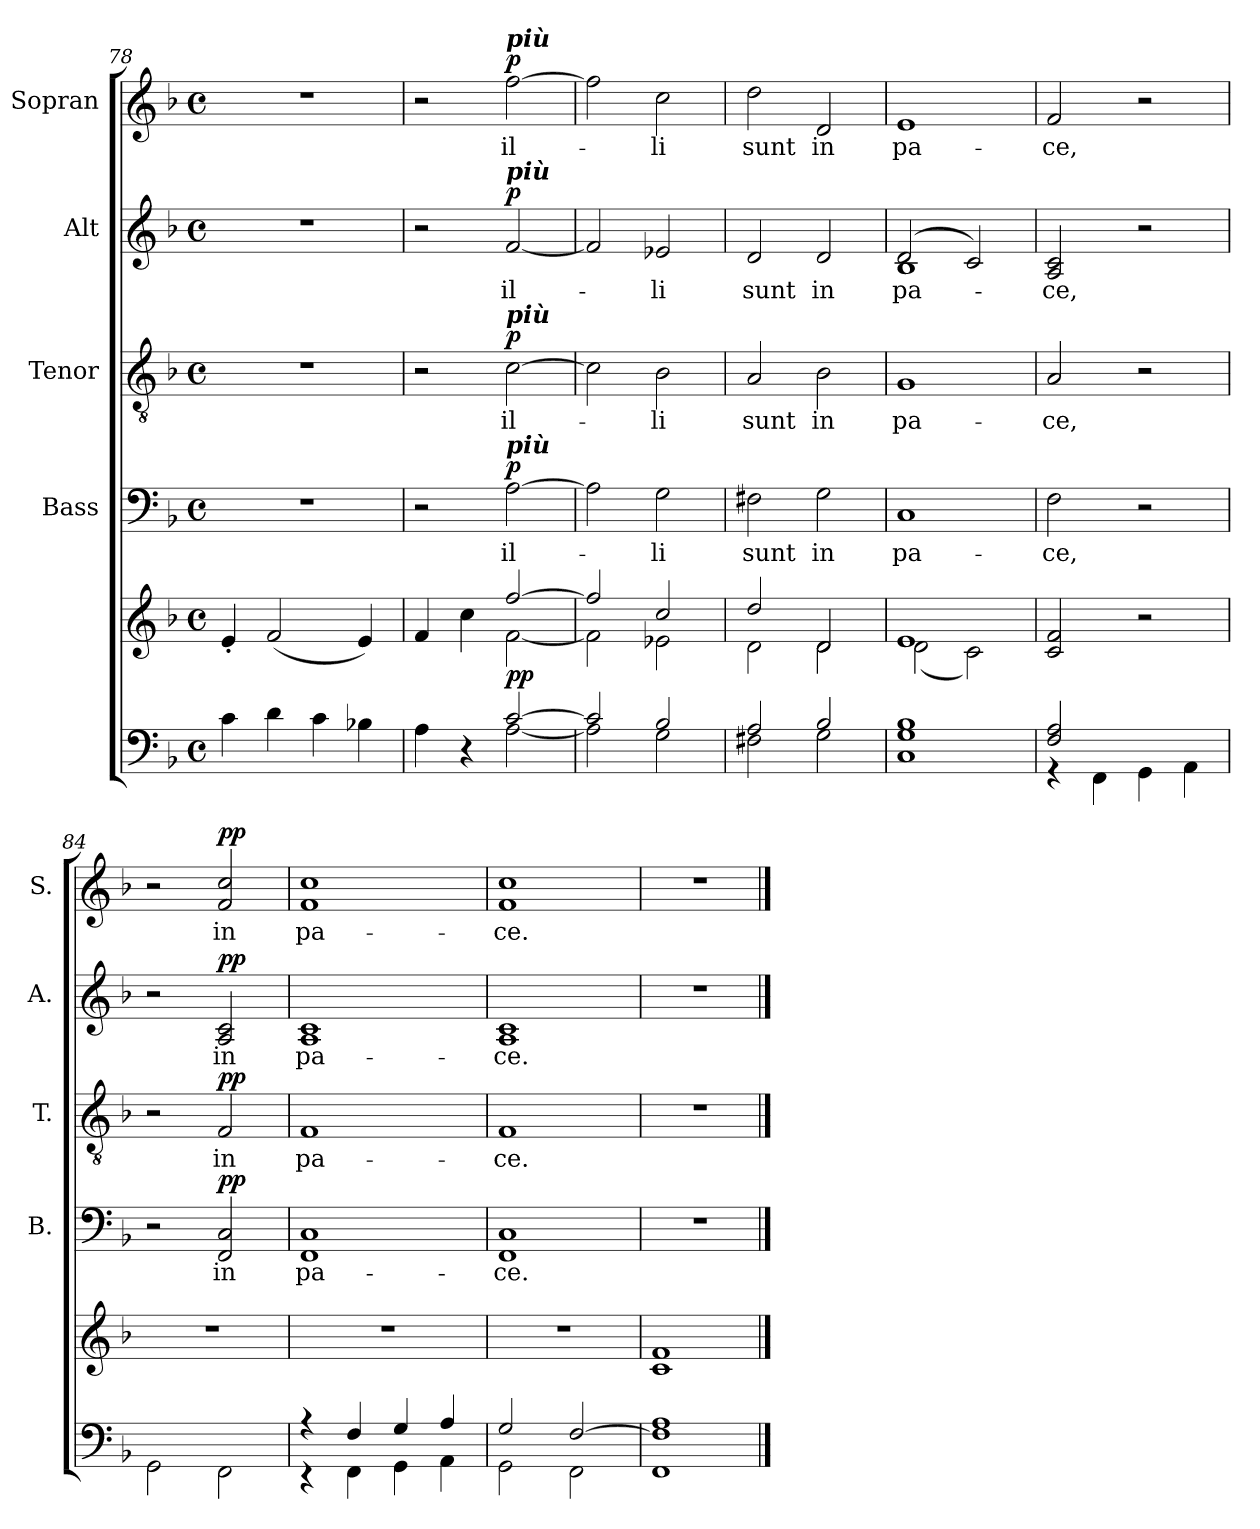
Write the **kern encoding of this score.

**kern	**kern	**dynam	**kern	**text	**dynam	**kern	**text	**dynam	**kern	**text	**dynam	**kern	**text	**dynam
*part5	*part5	*part5	*part4	*part4	*part4	*part3	*part3	*part3	*part2	*part2	*part2	*part1	*part1	*part1
*staff6	*staff5	*staff5/6	*staff4	*staff4	*staff4	*staff3	*staff3	*staff3	*staff2	*staff2	*staff2	*staff1	*staff1	*staff1
*	*	*	*I"Bass	*	*	*I"Tenor	*	*	*I"Alt	*	*	*I"Sopran	*	*
*	*	*	*I'B.	*	*	*I'T.	*	*	*I'A.	*	*	*I'S.	*	*
*clefF4	*clefG2	*	*clefF4	*	*	*clefGv2	*	*	*clefG2	*	*	*clefG2	*	*
*k[b-]	*k[b-]	*	*k[b-]	*	*	*k[b-]	*	*	*k[b-]	*	*	*k[b-]	*	*
*F:	*F:	*	*F:	*	*	*F:	*	*	*F:	*	*	*F:	*	*
*M4/4	*M4/4	*	*M4/4	*	*	*M4/4	*	*	*M4/4	*	*	*M4/4	*	*
*met(c)	*met(c)	*	*met(c)	*	*	*met(c)	*	*	*met(c)	*	*	*met(c)	*	*
=78	=78	=78	=78	=78	=78	=78	=78	=78	=78	=78	=78	=78	=78	=78
4c\	4e'</	.	1r	.	.	1r	.	.	1r	.	.	1r	.	.
4d\	(<2f/	.	.	.	.	.	.	.	.	.	.	.	.	.
4c\	.	.	.	.	.	.	.	.	.	.	.	.	.	.
4B-X\	4e/)	.	.	.	.	.	.	.	.	.	.	.	.	.
=79	=79	=79	=79	=79	=79	=79	=79	=79	=79	=79	=79	=79	=79	=79
*^	*^	*	*	*	*	*	*	*	*	*	*	*	*	*
2ryy	4A\	4f/	2ryy	.	2r	.	.	2r	.	.	2r	.	.	2r	.	.
.	4r	4cc\	.	.	.	.	.	.	.	.	.	.	.	.	.	.
!	!	!	!	!	!	!	!	!	!	!	!	!	!	!LO:TX:a:Bi:t=più	!	!
!	!	!	!	!	!	!	!	!	!	!	!LO:TX:a:Bi:t=più	!	!	!	!	!
!	!	!	!	!	!	!	!	!LO:TX:a:Bi:t=più	!	!	!	!	!	!	!	!
!	!	!	!	!	!LO:TX:a:Bi:t=più	!	!	!	!	!	!	!	!	!	!	!
!	!	!	!	!LO:DY:b	!	!LO:LY:b	!LO:DY:a	!	!LO:LY:b	!LO:DY:a	!	!LO:LY:b	!LO:DY:a	!	!LO:LY:b	!LO:DY:a
[>2c/	[<2A\	[>2ff/	[<2f\	pp	[2A\	il-	p	[2c\	il-	p	[2f/	il-	p	[2ff\	il-	p
!!LO:LB:g=z
=80	=80	=80	=80	=80	=80	=80	=80	=80	=80	=80	=80	=80	=80	=80	=80	=80
2c/]	2A\]	2ff/]	2f\]	.	2A\]	.	.	2c\]	.	.	2f/]	.	.	2ff\]	.	.
!	!	!	!	!	!	!LO:LY:b	!	!	!LO:LY:b	!	!	!LO:LY:b	!	!	!LO:LY:b	!
2B-/	2G\	2cc/	2e-X\	.	2G\	-li	.	2B-\	-li	.	2e-X/	-li	.	2cc\	-li	.
=81	=81	=81	=81	=81	=81	=81	=81	=81	=81	=81	=81	=81	=81	=81	=81	=81
!	!	!	!	!	!	!LO:LY:b	!	!	!LO:LY:b	!	!	!LO:LY:b	!	!	!LO:LY:b	!
2A/	2F#X\	2dd/	2d\	.	2F#X\	sunt	.	2A/	sunt	.	2d/	sunt	.	2dd\	sunt	.
!	!	!	!	!	!	!LO:LY:b	!	!	!LO:LY:b	!	!	!LO:LY:b	!	!	!LO:LY:b	!
2B-/	2G\	2d/	2d\	.	2G\	in	.	2B-\	in	.	2d/	in	.	2d/	in	.
=82	=82	=82	=82	=82	=82	=82	=82	=82	=82	=82	=82	=82	=82	=82	=82	=82
!	!	!	!	!	!	!LO:LY:b	!	!	!LO:LY:b	!	!	!LO:LY:b	!	!	!LO:LY:b	!
*	*	*	*	*	*	*	*	*	*	*	*^	*	*	*	*	*
1G 1B-	1C	1e	(<2d\	.	1C	pa-	.	1G	pa-	.	(2d/	1B-	pa-	.	1e	pa-	.
.	.	.	2c\)	.	.	.	.	.	.	.	2c/)	.	.	.	.	.	.
*	*	*	*	*	*	*	*	*	*	*	*v	*v	*	*	*	*	*
=83	=83	=83	=83	=83	=83	=83	=83	=83	=83	=83	=83	=83	=83	=83	=83	=83
!	!	!	!	!	!	!LO:LY:b	!	!	!LO:LY:b	!	!	!LO:LY:b	!	!	!LO:LY:b	!
*	*	*v	*v	*	*	*	*	*	*	*	*	*	*	*	*	*
2F/ 2A/	4rGG	2c/ 2f/	.	2F\	-ce,	.	2A/	-ce,	.	2A/ 2c/	-ce,	.	2f/	-ce,	.
.	4FF\	.	.	.	.	.	.	.	.	.	.	.	.	.	.
2ryy	4GG\	2r	.	2r	.	.	2r	.	.	2r	.	.	2r	.	.
.	4AA\	.	.	.	.	.	.	.	.	.	.	.	.	.	.
*v	*v	*	*	*	*	*	*	*	*	*	*	*	*	*	*
=84	=84	=84	=84	=84	=84	=84	=84	=84	=84	=84	=84	=84	=84	=84
2GG\	1r	.	2r	.	.	2r	.	.	2r	.	.	2r	.	.
!	!	!	!	!LO:LY:b	!LO:DY:a	!	!LO:LY:b	!LO:DY:a	!	!LO:LY:b	!LO:DY:b	!	!LO:LY:b	!LO:DY:a
2FF\	.	.	2FF/ 2C/	in	pp	2F/	in	pp	2A/ 2c/	in	pp	2f/ 2cc/	in	pp
=85	=85	=85	=85	=85	=85	=85	=85	=85	=85	=85	=85	=85	=85	=85
*^	*	*	*	*	*	*	*	*	*	*	*	*	*	*
!	!	!	!	!	!LO:LY:b	!	!	!LO:LY:b	!	!	!LO:LY:b	!	!	!LO:LY:b	!
4r	4r	1r	.	1FF 1C	pa-	.	1F	pa-	.	1A 1c	pa-	.	1f 1cc	pa-	.
4F/	4FF\	.	.	.	.	.	.	.	.	.	.	.	.	.	.
4G/	4GG\	.	.	.	.	.	.	.	.	.	.	.	.	.	.
4A/	4AA\	.	.	.	.	.	.	.	.	.	.	.	.	.	.
=86	=86	=86	=86	=86	=86	=86	=86	=86	=86	=86	=86	=86	=86	=86	=86
!	!	!	!	!	!LO:LY:b	!	!	!LO:LY:b	!	!	!LO:LY:b	!	!	!LO:LY:b	!
2G/	2GG\	1r	.	1FF 1C	-ce.	.	1F	-ce.	.	1A 1c	-ce.	.	1f 1cc	-ce.	.
[>2F/	2FF\	.	.	.	.	.	.	.	.	.	.	.	.	.	.
=87	=87	=87	=87	=87	=87	=87	=87	=87	=87	=87	=87	=87	=87	=87	=87
1F] 1A	1FF	1c 1f	.	1r	.	.	1r	.	.	1r	.	.	1r	.	.
*v	*v	*	*	*	*	*	*	*	*	*	*	*	*	*	*
==	==	==	==	==	==	==	==	==	==	==	==	==	==	==
*-	*-	*-	*-	*-	*-	*-	*-	*-	*-	*-	*-	*-	*-	*-
